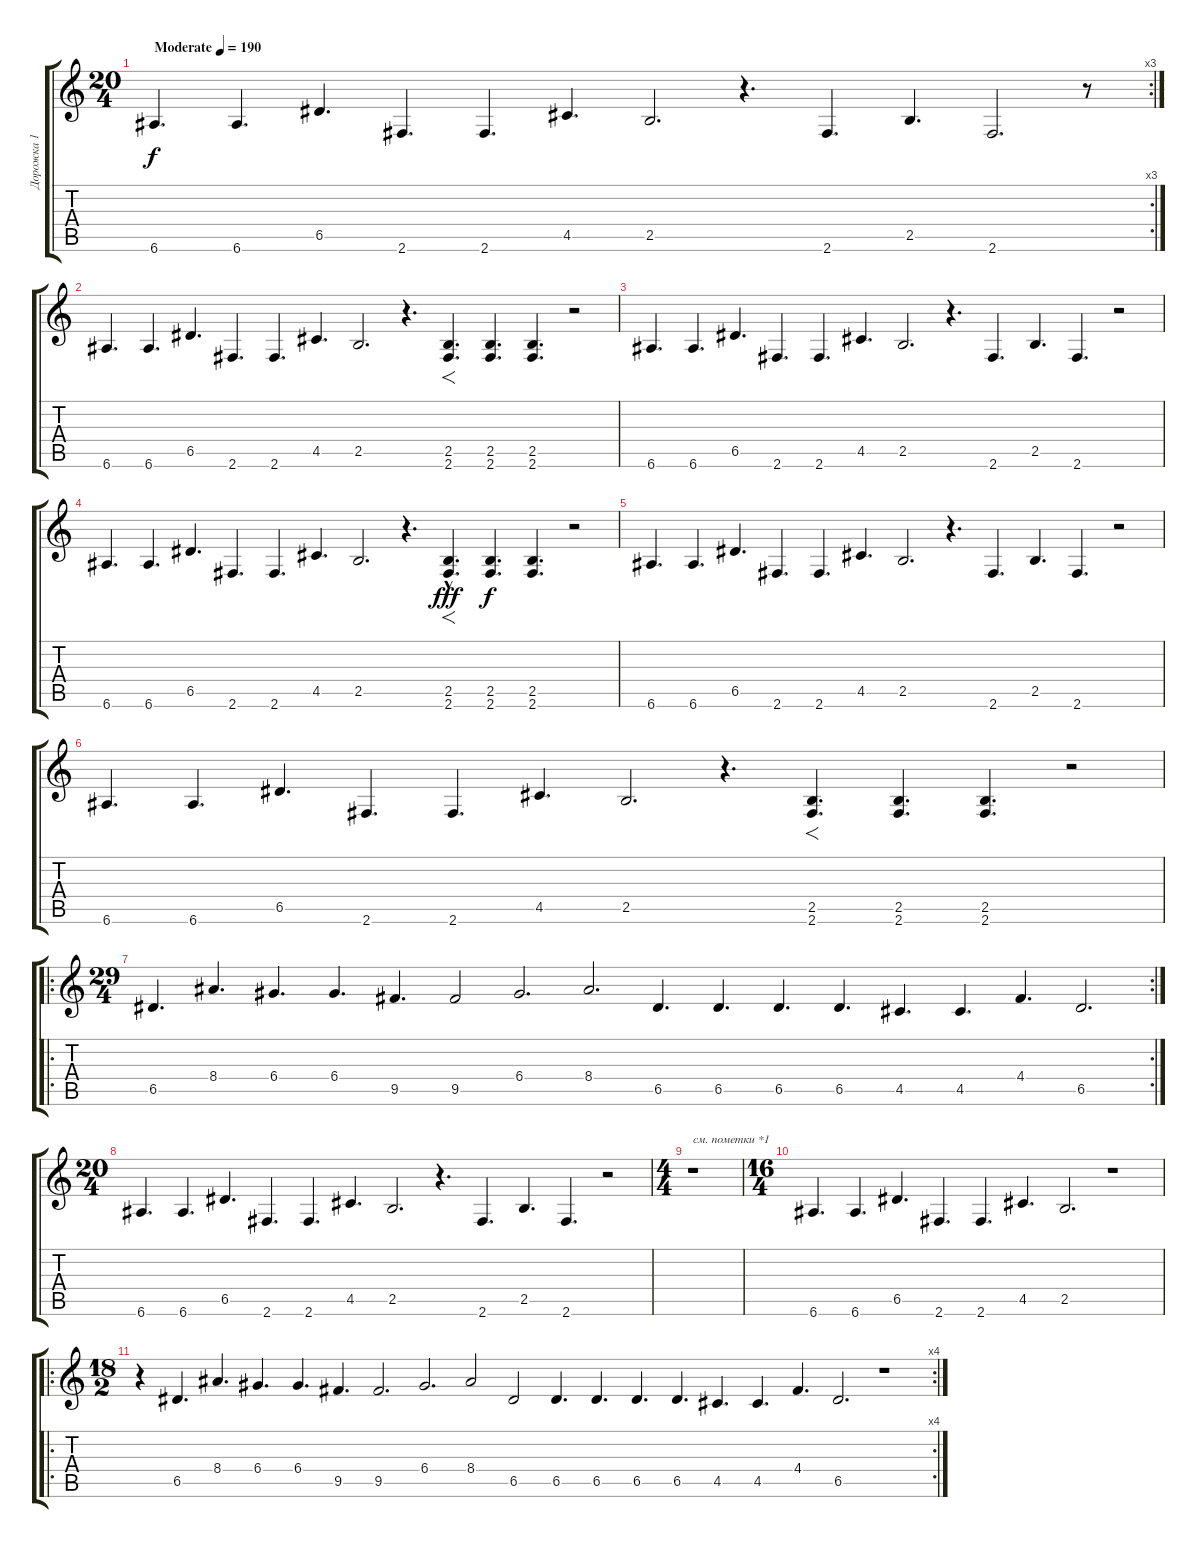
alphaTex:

\track ("Дорожка 1" "Дорожка 1") {instrument overdrivenguitar}
\staff {score tabs}
\tuning (E4 B3 G3 D3 A2 E2) {hide}
\rc 3
\ts (20 4)
\tempo (190 "Moderate")
\clef g2
\ks c
6.6.4{d dy f instrument overdrivenguitar} 6.6.4{d} 6.5.4{d} 2.6.4{d} 2.6.4{d} 4.5.4{d} 2.5.2{d} r.4{d} 2.6.4{d} 2.5.4{d} 2.6.2{d} r.8 |
6.6.4{d} 6.6.4{d} 6.5.4{d} 2.6.4{d} 2.6.4{d} 4.5.4{d} 2.5.2{d} r.4{d} (2.5 2.6).4{f d} (2.5 2.6).4{d} (2.5 2.6).4{d} r.2 |
6.6.4{d} 6.6.4{d} 6.5.4{d} 2.6.4{d} 2.6.4{d} 4.5.4{d} 2.5.2{d} r.4{d} 2.6.4{d} 2.5.4{d} 2.6.4{d} r.2 |
6.6.4{d} 6.6.4{d} 6.5.4{d} 2.6.4{d} 2.6.4{d} 4.5.4{d} 2.5.2{d} r.4{d} (2.5 2.6{hac}).4{f d dy fff} (2.5 2.6).4{d dy f} (2.5 2.6).4{d} r.2 |
6.6.4{d} 6.6.4{d} 6.5.4{d} 2.6.4{d} 2.6.4{d} 4.5.4{d} 2.5.2{d} r.4{d} 2.6.4{d} 2.5.4{d} 2.6.4{d} r.2 |
6.6.4{d} 6.6.4{d} 6.5.4{d} 2.6.4{d} 2.6.4{d} 4.5.4{d} 2.5.2{d} r.4{d} (2.5 2.6).4{f d} (2.5 2.6).4{d} (2.5 2.6).4{d} r.2 |
\ro
\rc 2
\ts (29 4)
6.5.4{d} 8.4.4{d} 6.4.4{d} 6.4.4{d} 9.5.4{d} 9.5.2 6.4.2{d} 8.4.2{d} 6.5.4{d} 6.5.4{d} 6.5.4{d} 6.5.4{d} 4.5.4{d} 4.5.4{d} 4.4.4{d} 6.5.2{d} |
\ts (20 4)
6.6.4{d} 6.6.4{d} 6.5.4{d} 2.6.4{d} 2.6.4{d} 4.5.4{d} 2.5.2{d} r.4{d} 2.6.4{d} 2.5.4{d} 2.6.4{d} r.2 |
\ts (4 4)
r.1{txt "см. пометки *1"} |
\ts (16 4)
6.6.4{d} 6.6.4{d} 6.5.4{d} 2.6.4{d} 2.6.4{d} 4.5.4{d} 2.5.2{d} r.1 |
\ro
\rc 4
\ts (18 2)
r.4 6.5.4{d} 8.4.4{d} 6.4.4{d} 6.4.4{d} 9.5.4{d} 9.5.2{d} 6.4.2{d} 8.4.2 6.5.2 6.5.4{d} 6.5.4{d} 6.5.4{d} 6.5.4{d} 4.5.4{d} 4.5.4{d} 4.4.4{d} 6.5.2{d} r.1
